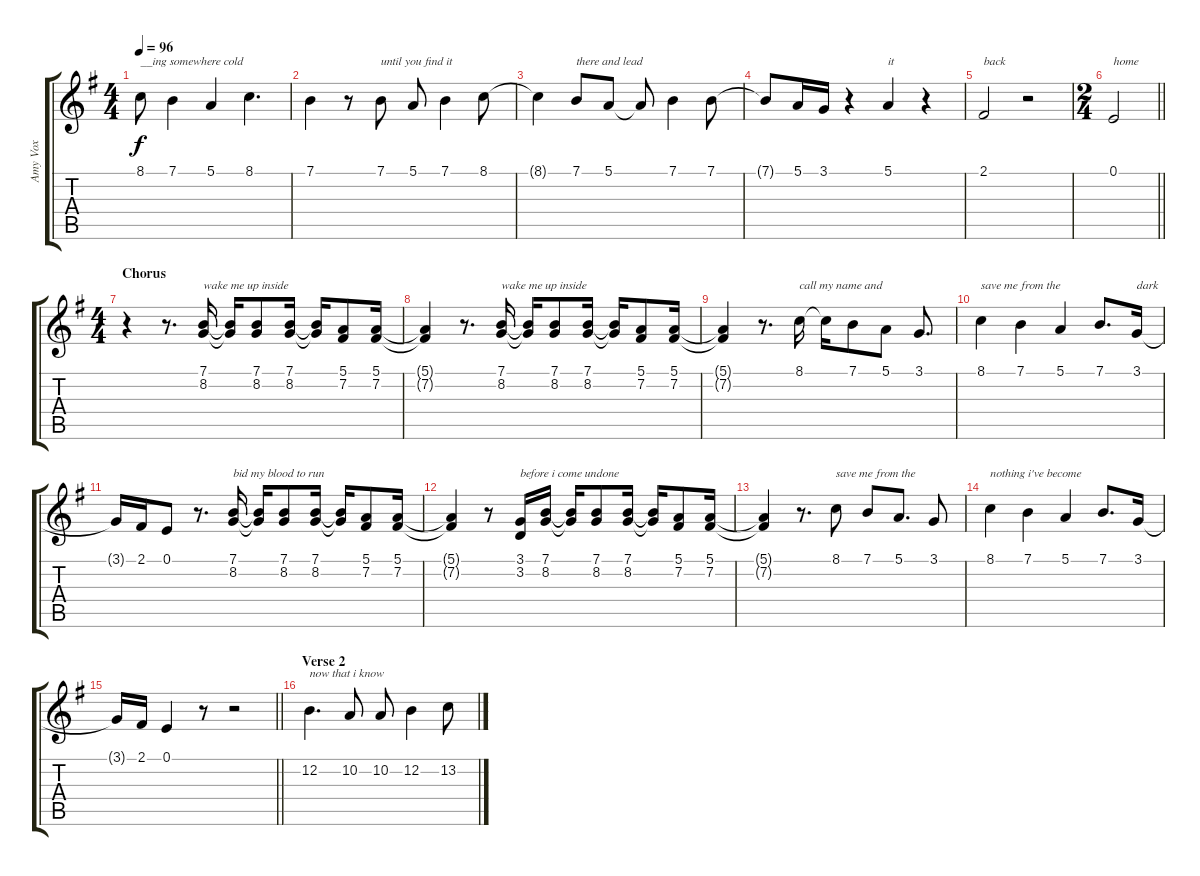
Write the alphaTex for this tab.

\track ("Amy Vox" "Amy Vox") {instrument oboe}
\staff {score tabs}
\tuning (E4 B3 G3 D3 A2 E2) {hide}
\ts (4 4)
\tempo 96
\clef g2
\ks g
8.1{t}.8{txt "__ing somewhere cold" dy f} 7.1.4 5.1.4 8.1.4{d} |
7.1.4 r.8 7.1.8{txt "until you find it"} 5.1.8 7.1.4 8.1.8 |
8.1{t}.4 7.1.8{txt "there and lead "} 5.1.8 5.1{t}.8 7.1.4 7.1.8 |
7.1{t}.8 5.1.16 3.1.16 r.4 5.1.4{txt "it"} r.4 |
2.1.2{txt "back"} r.2 |
\ts (2 4)
\barLineRight lightlight
0.1.2{txt "home"} |
\ts (4 4)
\section ("" "Chorus")
r.4 r.8{d} (7.1 8.2).16{txt "wake me up inside"} (7.1{t} 8.2{t}).16 (7.1 8.2).8 (7.1 8.2).16 (7.1{t} 8.2{t}).16 (5.1 7.2).8 (5.1 7.2).16 |
(5.1{t} 7.2{t}).4 r.8{d} (7.1 8.2).16{txt "wake me up inside"} (7.1{t} 8.2{t}).16 (7.1 8.2).8 (7.1 8.2).16 (7.1{t} 8.2{t}).16 (5.1 7.2).8 (5.1 7.2).16 |
(5.1{t} 7.2{t}).4 r.8{d} 8.1.16{txt "call my name and"} 8.1{t}.16 7.1.8 5.1.8 3.1.8{d} |
8.1.4{txt "save me from the"} 7.1.4 5.1.4 7.1.8{d} 3.1.16{txt "dark"} |
3.1{t}.16 2.1.16 0.1.8 r.8{d} (7.1 8.2).16{txt "bid my blood to run"} (7.1{t} 8.2{t}).16 (7.1 8.2).8 (7.1 8.2).16 (7.1{t} 8.2{t}).16 (5.1 7.2).8 (5.1 7.2).16 |
(5.1{t} 7.2{t}).4 r.8 (3.1 3.2).16{txt "before i come undone"} (7.1 8.2).16 (7.1{t} 8.2{t}).16 (7.1 8.2).8 (7.1 8.2).16 (7.1{t} 8.2{t}).16 (5.1 7.2).8 (5.1 7.2).16 |
(5.1{t} 7.2{t}).4 r.8{d} 8.1.8{txt "save me from the"} 7.1.8 5.1.8{d} 3.1.8 |
8.1.4{txt "nothing i've become"} 7.1.4 5.1.4 7.1.8{d} 3.1.16 |
\barLineRight lightlight
3.1{t}.16 2.1.16 0.1.4 r.8 r.2 |
\section ("" "Verse 2")
12.2.4{d txt "now that i know"} 10.2.8 10.2.8 12.2.4 13.2.8
